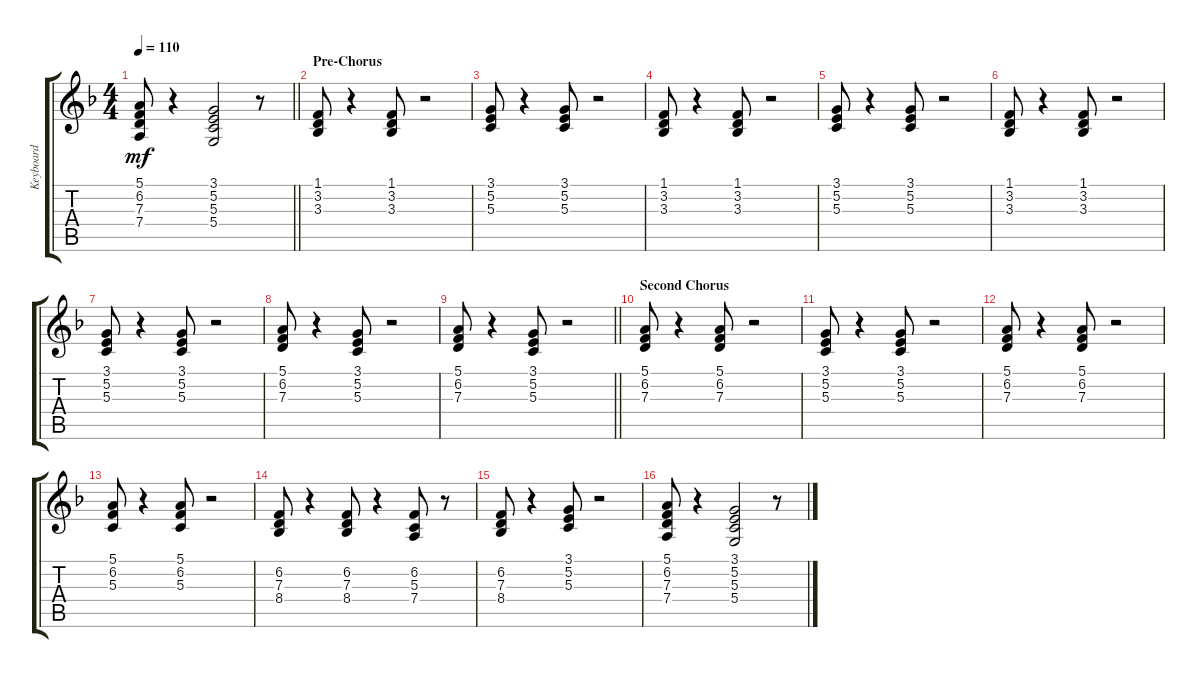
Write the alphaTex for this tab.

\track ("Keyboard" "Keyboard") {instrument electricpiano2}
\staff {score tabs}
\tuning (E4 B3 G3 D3 A2 E2) {hide}
\ts (4 4)
\tempo 110
\clef g2
\barLineRight lightlight
\ks dminor
(5.1 6.2 7.3 7.4).8{dy mf} r.4 (3.1 5.2 5.3 5.4).2 r.8 |
\section ("" "Pre-Chorus")
\ks f
(1.1 3.2 3.3).8 r.4 (1.1 3.2 3.3).8 r.2 |
(3.1 5.2 5.3).8 r.4 (3.1 5.2 5.3).8 r.2 |
(1.1 3.2 3.3).8 r.4 (1.1 3.2 3.3).8 r.2 |
(3.1 5.2 5.3).8 r.4 (3.1 5.2 5.3).8 r.2 |
\ks dminor
(1.1 3.2 3.3).8 r.4 (1.1 3.2 3.3).8 r.2 |
(3.1 5.2 5.3).8 r.4 (3.1 5.2 5.3).8 r.2 |
(5.1 6.2 7.3).8 r.4 (3.1 5.2 5.3).8 r.2 |
\barLineRight lightlight
(5.1 6.2 7.3).8 r.4 (3.1 5.2 5.3).8 r.2 |
\section ("" "Second Chorus")
(5.1 6.2 7.3).8 r.4 (5.1 6.2 7.3).8 r.2 |
(3.1 5.2 5.3).8 r.4 (3.1 5.2 5.3).8 r.2 |
(5.1 6.2 7.3).8 r.4 (5.1 6.2 7.3).8 r.2 |
(5.1 6.2 5.3).8 r.4 (5.1 6.2 5.3).8 r.2 |
(6.2 7.3 8.4).8 r.4 (6.2 7.3 8.4).8 r.4 (6.2 5.3 7.4).8 r.8 |
(6.2 7.3 8.4).8 r.4 (3.1 5.2 5.3).8 r.2 |
(5.1 6.2 7.3 7.4).8 r.4 (3.1 5.2 5.3 5.4).2 r.8
